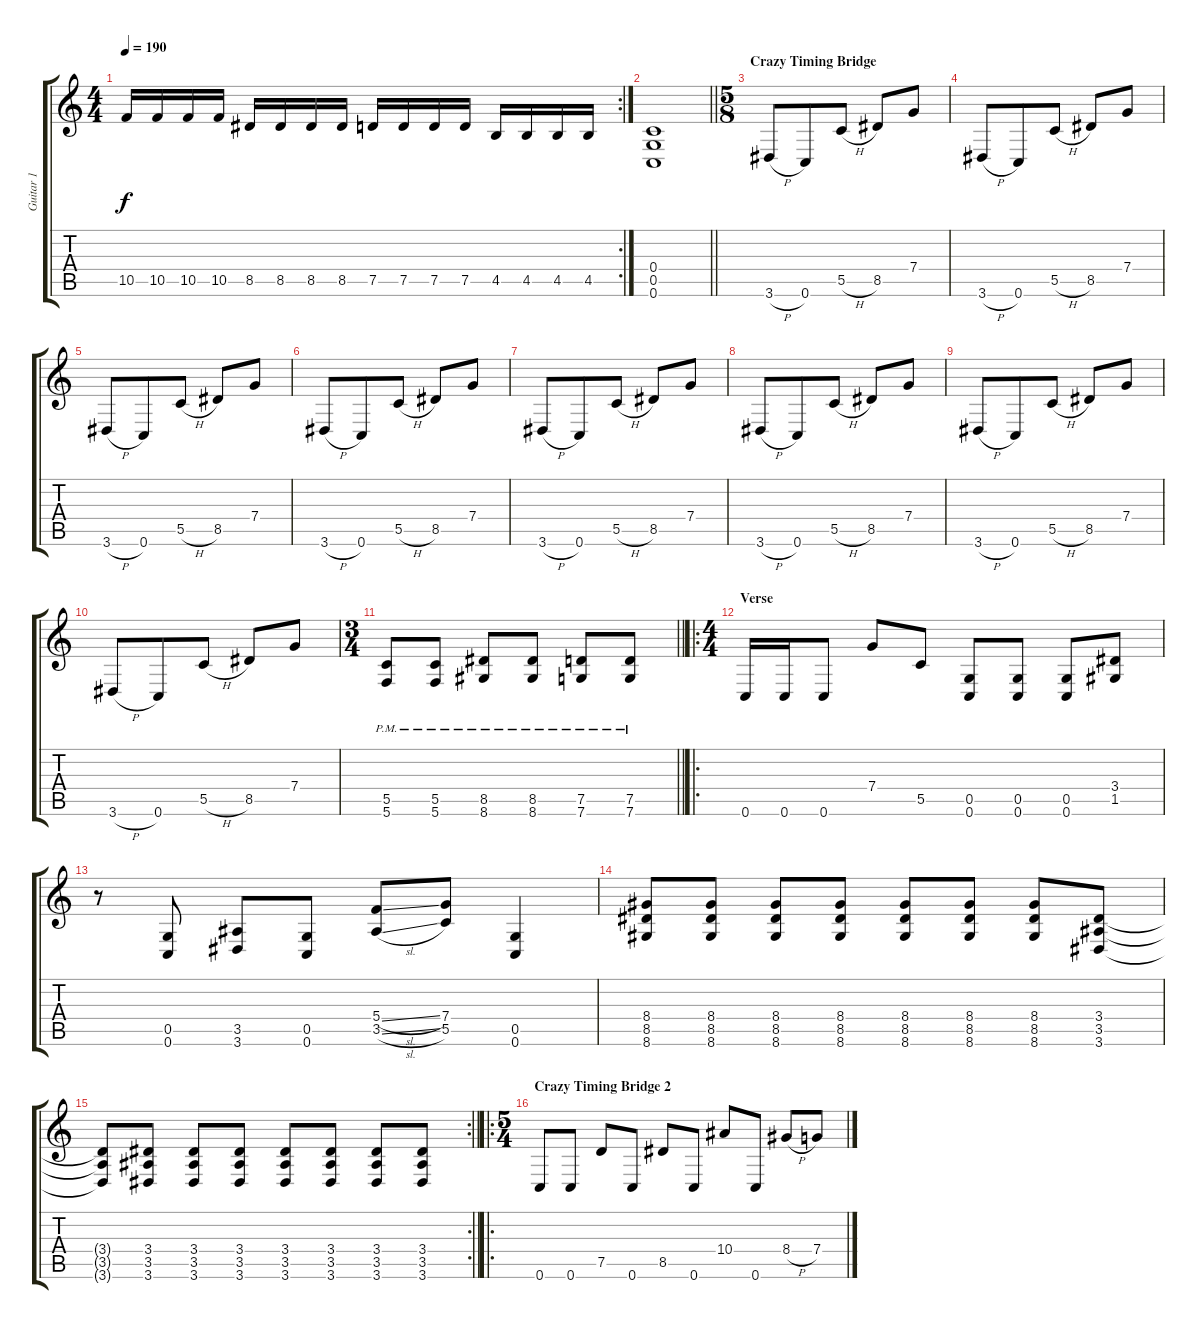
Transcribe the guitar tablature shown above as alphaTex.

\track ("Guitar 1" "Guitar 1") {instrument distortionguitar}
\staff {score tabs}
\tuning (D4 A3 F3 C3 G2 C2) {hide}
\rc 2
\ts (4 4)
\tempo 190
\clef g2
\ks c
10.5.16{dy f} 10.5.16 10.5.16 10.5.16 8.5.16 8.5.16 8.5.16 8.5.16 7.5.16 7.5.16 7.5.16 7.5.16 4.5.16 4.5.16 4.5.16 4.5.16 |
\barLineRight lightlight
(0.4 0.5 0.6).1 |
\ts (5 8)
\section ("" "Crazy Timing Bridge")
3.6{h}.8 0.6.8 5.5{h}.8 8.5.8 7.4.8 |
3.6{h}.8 0.6.8 5.5{h}.8 8.5.8 7.4.8 |
3.6{h}.8 0.6.8 5.5{h}.8 8.5.8 7.4.8 |
3.6{h}.8 0.6.8 5.5{h}.8 8.5.8 7.4.8 |
3.6{h}.8 0.6.8 5.5{h}.8 8.5.8 7.4.8 |
3.6{h}.8 0.6.8 5.5{h}.8 8.5.8 7.4.8 |
3.6{h}.8 0.6.8 5.5{h}.8 8.5.8 7.4.8 |
3.6{h}.8 0.6.8 5.5{h}.8 8.5.8 7.4.8 |
\ts (3 4)
\barLineRight lightlight
(5.5{pm} 5.6{pm}).8 (5.5{pm} 5.6{pm}).8 (8.5{pm} 8.6{pm}).8 (8.5{pm} 8.6{pm}).8 (7.5{pm} 7.6{pm}).8 (7.5{pm} 7.6{pm}).8 |
\ro
\ts (4 4)
\section ("" "Verse")
0.6.16 0.6.16 0.6.8 7.4.8 5.5.8 (0.5 0.6).8 (0.5 0.6).8 (0.5 0.6).8 (3.4 1.5).8 |
r.8 (0.5 0.6).8 (3.5 3.6).8 (0.5 0.6).8 (5.4{sl} 3.5{sl}).8 (7.4 5.5).8 (0.5 0.6).4 |
(8.4 8.5 8.6).8 (8.4 8.5 8.6).8 (8.4 8.5 8.6).8 (8.4 8.5 8.6).8 (8.4 8.5 8.6).8 (8.4 8.5 8.6).8 (8.4 8.5 8.6).8 (3.4 3.5 3.6).8 |
\rc 2
\barLineRight lightlight
(3.4{t} 3.5{t} 3.6{t}).8 (3.4 3.5 3.6).8 (3.4 3.5 3.6).8 (3.4 3.5 3.6).8 (3.4 3.5 3.6).8 (3.4 3.5 3.6).8 (3.4 3.5 3.6).8 (3.4 3.5 3.6).8 |
\ro
\ts (5 4)
\section ("" "Crazy Timing Bridge 2")
0.6.8 0.6.8 7.5.8 0.6.8 8.5.8 0.6.8 10.4.8 0.6.8 8.4{h}.8 7.4.8
